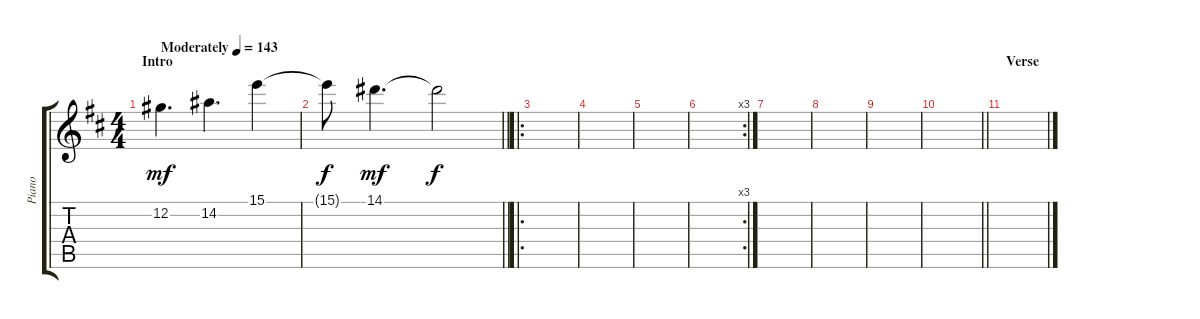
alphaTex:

\track ("Piano" "Piano") {instrument electricguitarclean}
\staff {score tabs}
\tuning (Db4 Ab3 E3 B2 Gb2 B1) {hide}
\ts (4 4)
\section ("" "Intro")
\tempo (143 "Moderately")
\clef g2
\ks bminor
12.2.4{d dy mf instrument electricguitarclean} 14.2.4{d} 15.1.4 |
\barLineRight lightlight
15.1{t}.8{dy f} 14.1.4{d dy mf} 14.1{t}.2{dy f} |
\ro
|
|
|
\rc 3
|
|
|
|
\barLineRight lightlight
|
\section ("" "Verse")
